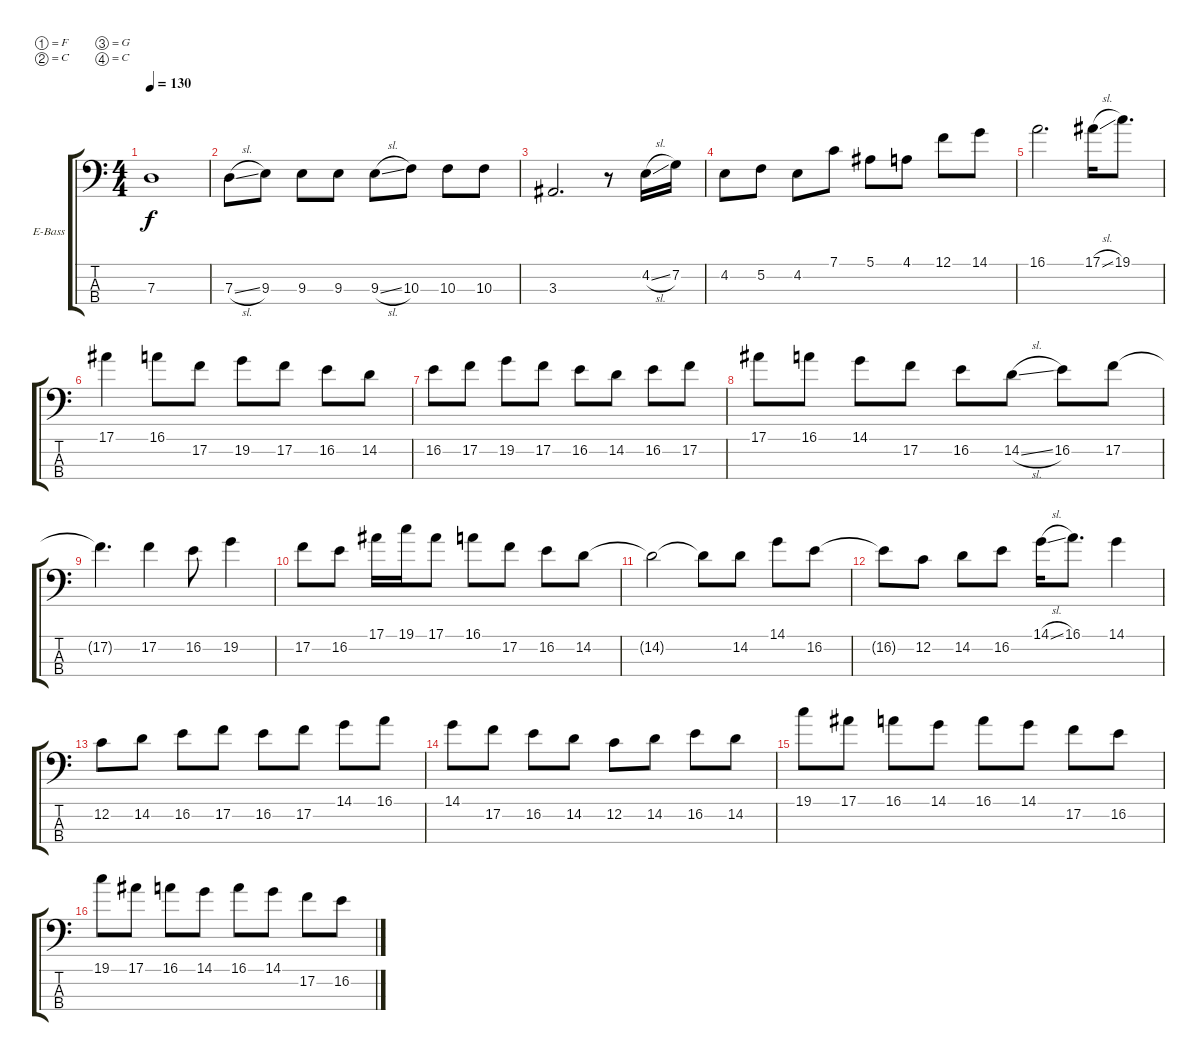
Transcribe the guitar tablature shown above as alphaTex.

\bracketExtendMode groupsimilarinstruments
\firstSystemTrackNameOrientation horizontal
\otherSystemsTrackNameOrientation horizontal
\track ("Track 3" "E-Bass") {instrument electricbassfinger}
\staff {score tabs}
\tuning (F2 C2 G1 C1)
\ts (4 4)
\tempo 130
\clef f4
\ks c
7.3.1{dy f} |
7.3{sl}.8 9.3.8 9.3.8 9.3.8 9.3{sl}.8 10.3.8 10.3.8 10.3.8 |
3.3.2{d} r.8 4.2{sl}.16 7.2.16 |
4.2.8 5.2.8 4.2.8 7.1.8 5.1.8 4.1.8 12.1.8 14.1.8 |
16.1.2{d} 17.1{sl}.16 19.1.8{d} |
17.1.4 16.1.8 17.2.8 19.2.8 17.2.8 16.2.8 14.2.8 |
16.2.8 17.2.8 19.2.8 17.2.8 16.2.8 14.2.8 16.2.8 17.2.8 |
17.1.8 16.1.8 14.1.8 17.2.8 16.2.8 14.2{sl}.8 16.2.8 17.2.8 |
17.2{t}.4{d} 17.2.4 16.2.8 19.2.4 |
17.2.8 16.2.8 17.1.16 19.1.16 17.1.8 16.1.8 17.2.8 16.2.8 14.2.8 |
14.2{t}.2 14.2{t}.8 14.2.8 14.1.8 16.2.8 |
16.2{t}.8 12.2.8 14.2.8 16.2.8 14.1{sl}.16 16.1.8{d} 14.1.4 |
12.2.8 14.2.8 16.2.8 17.2.8 16.2.8 17.2.8 14.1.8 16.1.8 |
14.1.8 17.2.8 16.2.8 14.2.8 12.2.8 14.2.8 16.2.8 14.2.8 |
19.1.8 17.1.8 16.1.8 14.1.8 16.1.8 14.1.8 17.2.8 16.2.8 |
19.1.8 17.1.8 16.1.8 14.1.8 16.1.8 14.1.8 17.2.8 16.2.8
